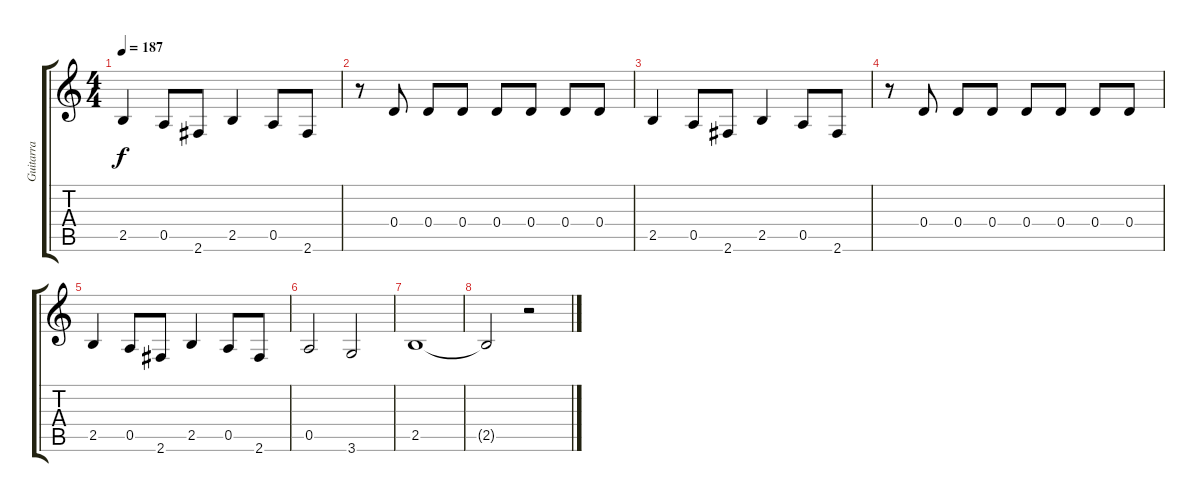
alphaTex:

\track ("Guitarra" "Guitarra") {instrument distortionguitar}
\staff {score tabs}
\tuning (E4 B3 G3 D3 A2 E2) {hide}
\ts (4 4)
\tempo 187
\clef g2
\ks c
2.5.4{dy f} 0.5.8 2.6.8 2.5.4 0.5.8 2.6.8 |
r.8 0.4.8 0.4.8 0.4.8 0.4.8 0.4.8 0.4.8 0.4.8 |
2.5.4 0.5.8 2.6.8 2.5.4 0.5.8 2.6.8 |
r.8 0.4.8 0.4.8 0.4.8 0.4.8 0.4.8 0.4.8 0.4.8 |
2.5.4 0.5.8 2.6.8 2.5.4 0.5.8 2.6.8 |
0.5.2 3.6.2 |
2.5.1 |
2.5{t}.2 r.2
